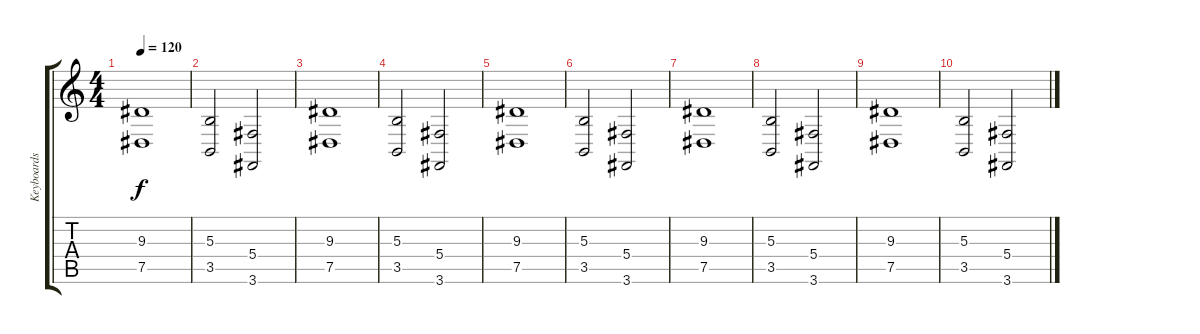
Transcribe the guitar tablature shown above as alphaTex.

\track ("Keyboards" "Keyboards") {instrument stringensemble1}
\staff {score tabs}
\tuning (Eb4 Bb3 Gb3 Db3 Ab2 Eb2) {hide}
\ts (4 4)
\tempo 120
\clef g2
\ks c
(9.3 7.5).1{dy f} |
(5.3 3.5).2 (5.4 3.6).2 |
(9.3 7.5).1 |
(5.3 3.5).2 (5.4 3.6).2 |
(9.3 7.5).1 |
(5.3 3.5).2 (5.4 3.6).2 |
(9.3 7.5).1 |
(5.3 3.5).2 (5.4 3.6).2 |
(9.3 7.5).1 |
(5.3 3.5).2 (5.4 3.6).2
